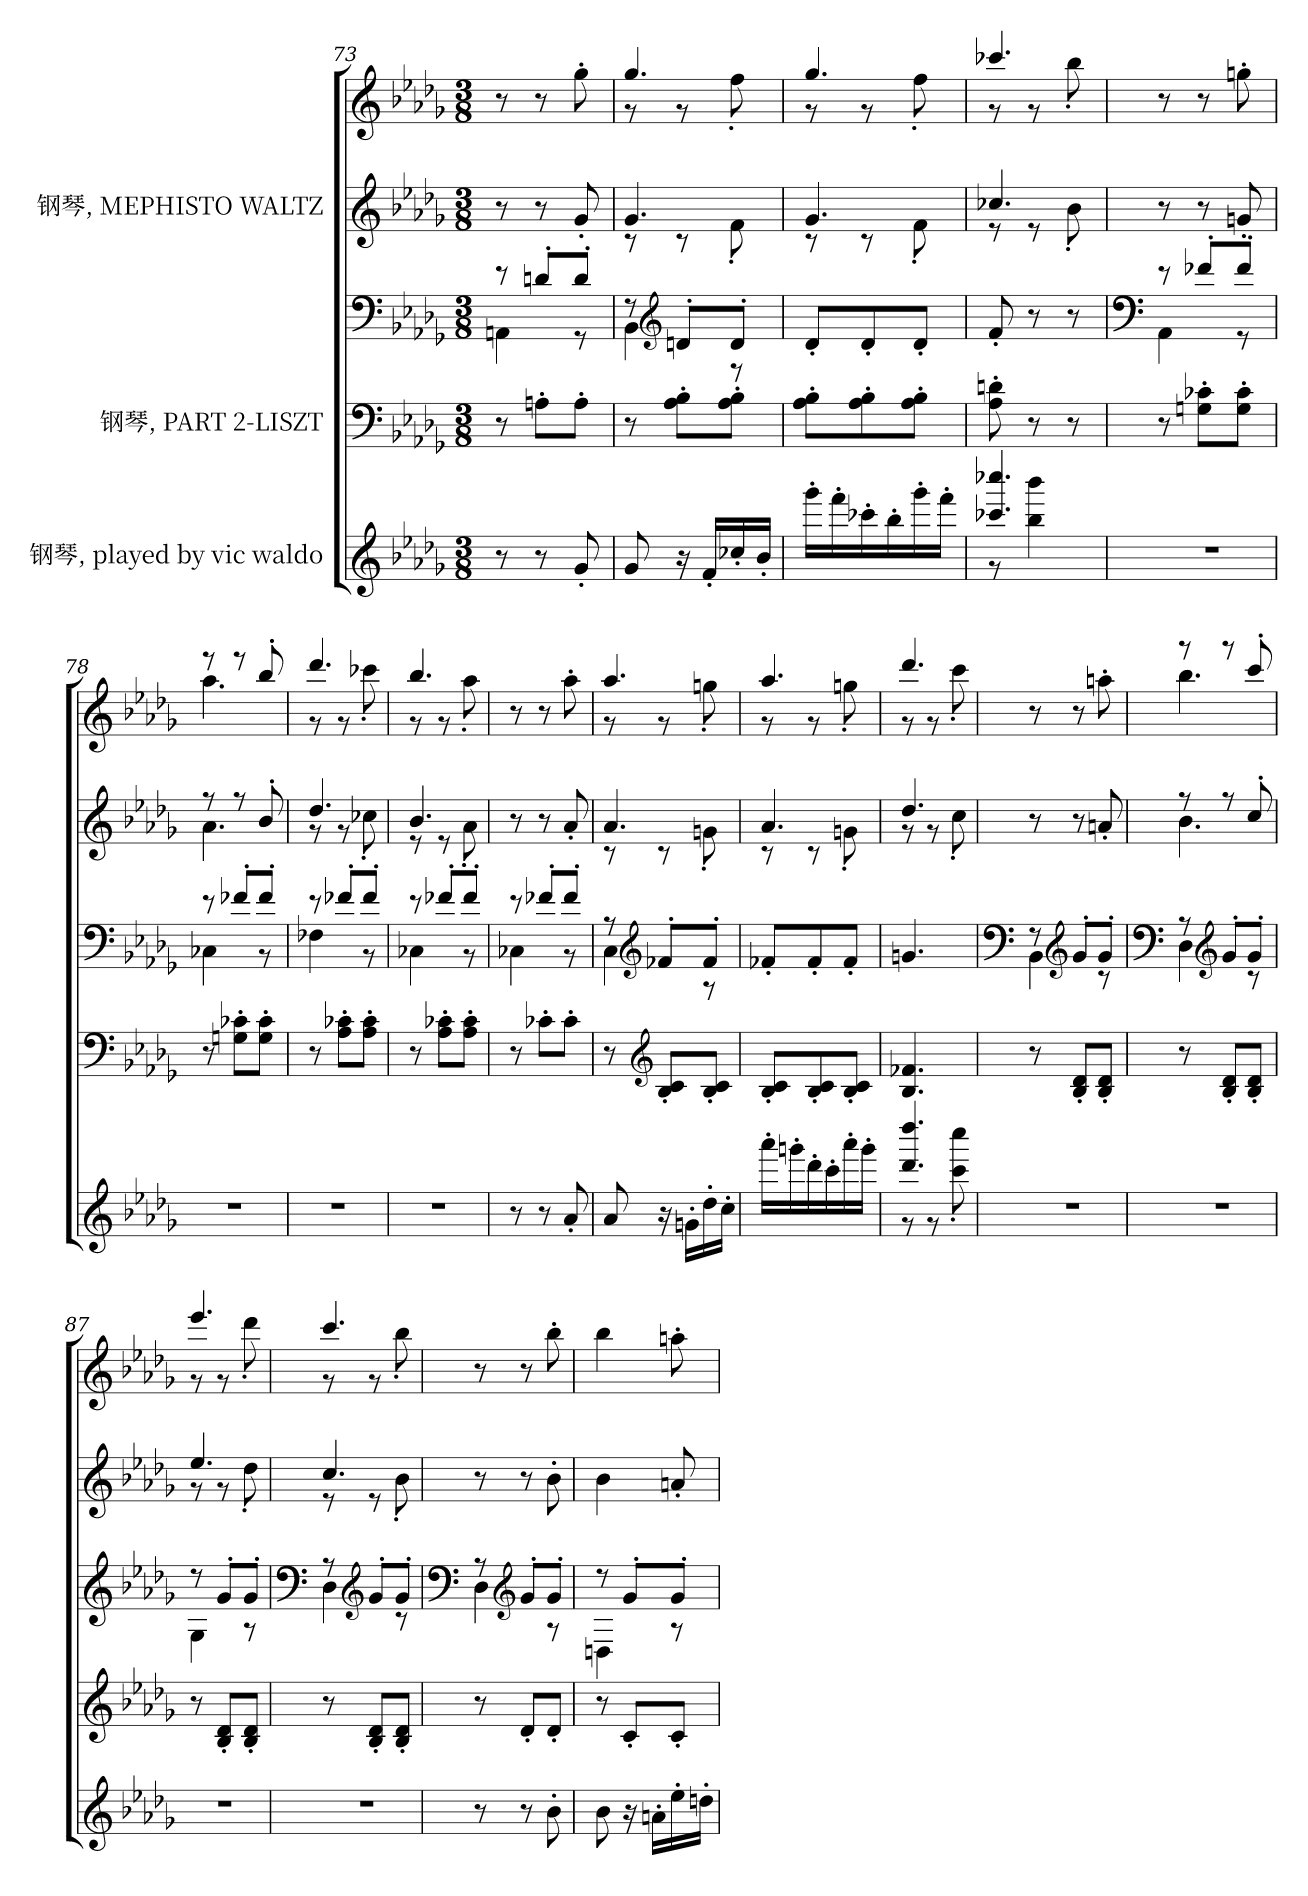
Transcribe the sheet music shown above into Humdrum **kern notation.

**kern	**kern	**kern	**kern	**kern
*part3	*part2	*part2	*part1	*part1
*staff5	*staff4	*staff3	*staff2	*staff1
*I"钢琴, played by vic waldo	*I"钢琴, PART 2-LISZT	*	*I"钢琴, MEPHISTO WALTZ	*
*clefG2	*clefF4	*clefF4	*clefG2	*clefG2
*k[b-e-a-d-g-]	*k[b-e-a-d-g-]	*k[b-e-a-d-g-]	*k[b-e-a-d-g-]	*k[b-e-a-d-g-]
*M3/8	*M3/8	*M3/8	*M3/8	*M3/8
=73	=73	=73	=73	=73
*	*	*^	*	*
8r	8r	8r	4AAn\	8r	8r
8r	8An'\L	8dn'/L	.	8r	8r
8g-'/	8A'\J	8d'/J	8r	8g-'/	8gg-'\
=74	=74	=74	=74	=74	=74
*	*	*	*	*^	*^
8g-/	8r	8r	4BB-\	4.g-/	8r	4.gg-/	8r
*	*	*clefG2	*	*	*	*	*
16r	8A-\' 8B-\'L	8dn'/L	.	.	8r	.	8r
16f'/LL	.	.	.	.	.	.	.
16cc-X'/	8A-\' 8B-\'J	8d'/J	8r	.	8f'\	.	8ff'\
16b-'/JJ	.	.	.	.	.	.	.
*	*	*v	*v	*	*	*	*
=75	=75	=75	=75	=75	=75	=75
16ggg-'\LL	8A-\' 8B-\'L	8d-'/L	4.g-/	8r	4.gg-/	8r
16fff'\	.	.	.	.	.	.
16ccc-X'\	8A-\' 8B-\'	8d-'/	.	8r	.	8r
16bb-'\	.	.	.	.	.	.
16ggg-'\	8A-\' 8B-\'J	8d-'/J	.	8f'\	.	8ff'\
16fff'\JJ	.	.	.	.	.	.
=76	=76	=76	=76	=76	=76	=76
*^	*	*	*	*	*	*
4.ccc-X/ 4.cccc-X/	8r	8A-\' 8dn\'	8f'/	4.cc-X/	8r	4.ccc-X/	8r
.	4bb-\ 4bbb-\	8r	8r	.	8r	.	8r
.	.	8r	8r	.	8b-'\	.	8bb-'\
*	*	*	*	*v	*v	*	*
*v	*v	*	*	*	*v	*v
!!LO:LB:g=z
=77	=77	=77	=77	=77
*	*	*clefF4	*	*
*	*	*^	*	*
4.r	8r	8r	4AA-\	8r	8r
.	8Gn\' 8c-X\'L	8f-X'/L	.	8r	8r
.	8G\' 8c-\'J	8f-'/J	8r	8gn'/	8ggn'\
=78	=78	=78	=78	=78	=78
*	*	*	*	*^	*^
4.r	8r	8r	4C-X\	8r	4.a-\	8r	4.aa-\
.	8Gn\' 8c-X\'L	8f-X'/L	.	8r	.	8r	.
.	8G\' 8c-\'J	8f-'/J	8r	8b-'/	.	8bb-'/	.
=79	=79	=79	=79	=79	=79	=79	=79
4.r	8r	8r	4F-X\	4.dd-/	8r	4.ddd-/	8r
.	8A-\' 8c-X\'L	8f-X'/L	.	.	8r	.	8r
.	8A-\' 8c-\'J	8f-'/J	8r	.	8cc-X'\	.	8ccc-X'\
=80	=80	=80	=80	=80	=80	=80	=80
4.r	8r	8r	4C-X\	4.b-/	8r	4.bb-/	8r
.	8A-\' 8c-X\'L	8f-X'/L	.	.	8r	.	8r
.	8A-\' 8c-\'J	8f-'/J	8r	.	8a-'\	.	8aa-'\
*	*	*	*	*v	*v	*	*
*	*	*	*	*	*v	*v
=81	=81	=81	=81	=81	=81
8r	8r	8r	4C-X\	8r	8r
8r	8c-X'\L	8f-X'/L	.	8r	8r
8a-'/	8c-'\J	8f-'/J	8r	8a-'/	8aa-'\
=82	=82	=82	=82	=82	=82
*	*	*	*	*^	*^
8a-/	8r	8r	4C\	4.a-/	8r	4.aa-/	8r
*	*clefG2	*clefG2	*	*	*	*	*
16r	8B-/' 8c/'L	8f-X'/L	.	.	8r	.	8r
16gn'\LL	.	.	.	.	.	.	.
16dd-'\	8B-/' 8c/'J	8f-'/J	8r	.	8gn'\	.	8ggn'\
16cc'\JJ	.	.	.	.	.	.	.
*	*	*v	*v	*	*	*	*
!!LO:PB:g=z	!!
=83	=83	=83	=83	=83	=83	=83
16aaa-'\LL	8B-/' 8c/'L	8f-X'/L	4.a-/	8r	4.aa-/	8r
16gggn'\	.	.	.	.	.	.
16ddd-'\	8B-/' 8c/'	8f-'/	.	8r	.	8r
16ccc'\	.	.	.	.	.	.
16aaa-'\	8B-/' 8c/'J	8f-'/J	.	8gn'\	.	8ggn'\
16ggg'\JJ	.	.	.	.	.	.
=84	=84	=84	=84	=84	=84	=84
*^	*	*	*	*	*	*
4.ddd-/ 4.dddd-/	8r	4.B-/ 4.f-X/	4.gn/	4.dd-/	8r	4.ddd-/	8r
.	8r	.	.	.	8r	.	8r
.	8ccc\' 8cccc\'	.	.	.	8cc'\	.	8ccc'\
*	*	*	*	*v	*v	*	*
*v	*v	*	*	*	*v	*v
=85	=85	=85	=85	=85
*	*	*clefF4	*	*
*	*	*^	*	*
4.r	8r	8r	4BB-\	8r	8r
*	*	*clefG2	*	*	*
.	8B-/' 8d-/'L	8g-'/L	.	8r	8r
.	8B-/' 8d-/'J	8g-'/J	8r	8an'/	8aan'\
=86	=86	=86	=86	=86	=86
*	*	*clefF4	*	*	*
*	*	*	*	*^	*^
4.r	8r	8r	4D-\	8r	4.b-\	8r	4.bb-\
*	*	*clefG2	*	*	*	*	*
.	8B-/' 8d-/'L	8g-'/L	.	8r	.	8r	.
.	8B-/' 8d-/'J	8g-'/J	8r	8cc'/	.	8ccc'/	.
=87	=87	=87	=87	=87	=87	=87	=87
4.r	8r	8r	4G-\	4.ee-/	8r	4.eee-/	8r
.	8B-/' 8d-/'L	8g-'/L	.	.	8r	.	8r
.	8B-/' 8d-/'J	8g-'/J	8r	.	8dd-'\	.	8ddd-'\
!!LO:LB:g=z	!!
=88	=88	=88	=88	=88	=88	=88	=88
*	*	*clefF4	*	*	*	*	*
4.r	8r	8r	4D-\	4.cc/	8r	4.ccc/	8r
*	*	*clefG2	*	*	*	*	*
.	8B-/' 8d-/'L	8g-'/L	.	.	8r	.	8r
.	8B-/' 8d-/'J	8g-'/J	8r	.	8b-'\	.	8bb-'\
*	*	*	*	*v	*v	*	*
*	*	*	*	*	*v	*v
=89	=89	=89	=89	=89	=89
*	*	*clefF4	*	*	*
8r	8r	8r	4D-\	8r	8r
*	*	*clefG2	*	*	*
8r	8d-'/L	8g-'/L	.	8r	8r
8b-'\	8d-'/J	8g-'/J	8r	8b-'\	8bb-'\
=90	=90	=90	=90	=90	=90
8b-\	8r	8r	4Dn\	4b-\	4bb-\
16r	8c'/L	8g-'/L	.	.	.
16an'\LL	.	.	.	.	.
16ee-'\	8c'/J	8g-'/J	8r	8an'/	8aan'\
16ddn'\JJ	.	.	.	.	.
*	*	*v	*v	*	*
=	=	=	=	=
*-	*-	*-	*-	*-
